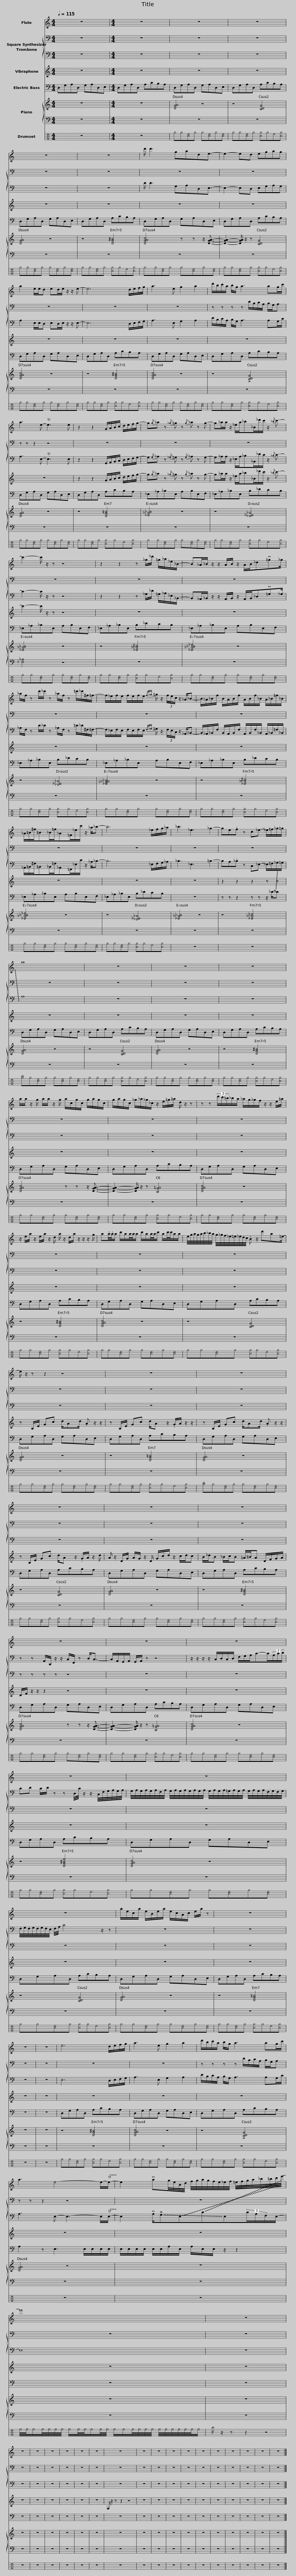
X:1
%%score 1 { 2 3 } 4 5 { 6 | 7 } 8
L:1/8
Q:1/4=115
M:4/4
I:linebreak $
K:C
V:1 treble
V:2 bass
V:3 bass
V:4 treble
V:5 bass transpose=-12
V:6 treble
V:7 bass
V:8 perc
K:none
V:1
 z8 |[M:4/4] z8 | z8 | z8 |$ z8 | %5
 z8 | d'/ d'3 gade3/2- | e2- ed egag |$ a2 e/e/d ed/e/ z/ z/ e- | e6 d/e/f/g/ | %10
 a3 e g2 a2 |$ d'/b/c'/a/ b/g/ a3 ag/c'/ | a3 e- Te3 e | z2 z2 G/A/B/c/ d/e/f/g/- |$ g{/g}_a z{/_g} =g z{/g} _a z g- | %15
 g_a/a/ z/ _e/a/_b_B/_d'/c'/ z/{/_b} c'3/2- | c'2- c'/ z/ z z4 |$ z2 z2 z _g/_d'/ =g/_a/_e/_B/- | B_A/_B/ z/ z/ A/B/ z/ A/B/_dP=g_g/ |$ _a/f/ z d'/_d'/ z _a/f/ z =d'/_d'/^f/=f/- | %20
 f/_e/f/e/ f/e/f/e/{/f_g} =g/ z/ (3f/e/c/ z/ _A/_B- |$ B/_A/_B/f/ B/A/B/f/ A/B/f/_B/ A/_B/=f/_B/ | _A/=B/^f/=B_B/=f/_A=F/_e/c'/ z/ _a/_b- |$ b6 _e/f/g/_a/ | _b3 _e3 _g2- | %25
 ge.f z c_e- _e/=f/_g/=g/ | a8 |$ z8 | z8 | z8 | %30
 a/a/ z/ g/ a/a/ z/ g/ a/c/g/c/ g/a/g/c/ |$ g/a/g/c/ _g/_a/_g/_c/ z/ e/=g/=a/ d/ z/ z | z z (3d'/c'/=b/_b/a/ _a/g/_g/f/ z/ z/ e/=a/ |$ z/ e/a/ z/ e/a/ z/ d/ a/ z/ d/a/ z/ z/ z/ g/ | a.a/4.a/4a/ c'/a/a/4a/4a/ c'/a/a/4a/4c'/ a/c'/4c'/4a/a/ |$ %35
 e/4g/4a/4g/4a/4b/4_b/4a/4 g/4_g/4f/4_e/4=e/4_e/4d/4c/4 .B z/ d'a=e/- | e/ z/ z z2 z4 |$ z8 | z8 | z8 |$ %40
 z8 | z8 | z8 |$ z8 | z8 | %45
 z8 |$ z8 |$ z8 | a/e/c/a/ e/B/e/a/ e/c/A/c/ e/a/ z | z8 | %50
 z8 | z8 |$ e6 d/e/f/g/ | a3 e g2 a2 | d'/b/c'/a/ b/g/ a3 ag/c'/ | %55
 a3 e4- e/-!trill(!Te/-!trill)! |$ e2 Pag/4e/4B/4d/4 f/4g/4a/4g/4f/4e/4_e/4f/4 =e/4f/4g/4a/4_b/4=b/4c'/4e'/4- |$ e'8 | z8 | z8 | %60
 z8 | z8 | z8 | z8 | z8 |$ %65
 z8 | z8 | z8 | z8 | z8 | %70
 z8 | z8 | z8 | z8 | z8 | %75
 z8 |] %76
V:2
 z8 |[M:4/4] z8 | z8 | z8 |$ z8 | %5
 z8 | z8 | z8 |$ z8 | z8 | %10
 z8 |$ z z z z D/B,/C/A,/ B,/G,/A, | z z z2 z4 | z8 |$ z8 | %15
 z8 | z8 |$ z8 | z8 |$ z8 | %20
 z8 |$ z8 | z8 |$ z8 | z8 | %25
 z8 | z8 |$ z8 | z8 | z8 | %30
 z8 |$ z8 | z8 |$ z8 | z8 |$ %35
 z8 | z8 |$ z8 | z8 | z8 |$ %40
 z8 | z8 | z z A,,/D,,/ z/ z/ C,/F,,/ z D,<C,- |$ C,/A,,/G,,/A,,/ G,,/A,,/ z z4 | z/ z/ z/ z/ C,/D,/C,/D,/ F,/G,/A,/C-C/(3A,/C/D/ | %45
 CD C/D/ z z D,/4C/4 z/ z/ C,/4F,/4G,/4A,/4G,/4A,/4 |$ G,/4A,/4G,/4A,/4G,/4A,/4F,/4A,/4 G,/4A,/4G,/4A,/4G,/4A,/4G,/4A,/4 G,/4A,/4G,/4A,/4=G,/4A,/4G,/4A,/4 G,/4A,/4G,/4A,/4F,/4G,/4F,/4G,/4 |$ F,/4G,/4F,/4G,/4F,/4G,/4F,/4E,/4 F,/4A,/4 C4 z/ z | z8 | z8 | %50
 z8 | z8 |$ z8 | z8 | z z z z D/B,/C/A,/ B,/G,/A, | %55
 z z z2 z4 |$ z8 |$ z8 | z8 | z8 | %60
 z8 | z8 | z8 | z8 | z8 |$ %65
 z8 | z8 | z8 | z8 | z8 | %70
 z8 | z8 | z8 | z8 | z8 | %75
 z8 |] %76
V:3
 z8 |[M:4/4] z8 | z8 | z8 |$ z8 | %5
 z8 | D/ D3 G,A,D,E,3/2- | E,2- E,D, E,G,A,G, |$ A,2 E,/E,/D, E,D,/E,/ z/ z/ E,- | E,6 D,/E,/F,/G,/ | %10
 A,3 E, G,2 A,2 |$ D/B,/C/A,/ B,/G,/ A,3 A,G,/C/ | A,3 E,- TE,3 E, | z2 z2 G,,/A,,/B,,/C,/ D,/E,/F,/G,/- |$ G,{/G,}_A, z{/_G,} =G, z{/G,} _A, z G,- | %15
 G,_A,/A,/ z/ _E,/A,/_B,_B,,/_D/C/ z/{/_B,} C3/2- | C2- C/ z/ z z4 |$ z2 z2 z _G,/_D/ =G,/_A,/_E,/_B,,/- | B,,_A,,/_B,,/ z/ z/ A,,/B,,/ z/ A,,/B,,/_D,P=G,_G,/ |$ _A,/F,/ z D/_D/ z _A,/F,/ z =D/_D/^F,/=F,/- | %20
 F,/_E,/F,/E,/ F,/E,/F,/E,/{/F,_G,} =G,/ z/ (3F,/E,/C,/ z/ _A,,/_B,,- |$ B,,/_A,,/_B,,/F,/ B,,/A,,/B,,/F,/ A,,/B,,/F,/_B,,/ A,,/_B,,/=F,/_B,,/ | _A,,/=B,,/^F,/=B,,_B,,/=F,/_A,,=F,,/_E,/C/ z/ _A,/_B,- |$ B,6 _E,/F,/G,/_A,/ | _B,3 _E,3 =B,2- | %25
 B,A,._B, z C,_E,- _E,/=F,/_G,/=G,/ | A,8 |$ z8 | z8 | z8 | %30
 z8 |$ z8 | z8 |$ z8 | z8 |$ %35
 z8 | z8 |$ z8 | z8 | z8 |$ %40
 z8 | z8 | z z z z z4 |$ z8 | z8 | %45
 z8 |$ z8 |$ z8 | z8 | z8 | %50
 z8 | z8 |$ E,6 D,/E,/F,/G,/ | A,3 E, G,2 A,2 | D/B,/C/A,/ B,/G,/ A,3 A,G,/C/ | %55
 A,3 E,- E,3- E,/!trill(!TE,/-!trill)! |$ E,2 PA,/!~(!MG,!~(!E,!~(!C!~)!E,(3C/A,/F,/E,/- |$ E,8 | z8 | z8 | %60
 z8 | z8 | z8 | z8 | z8 |$ %65
 z8 | z8 | z8 | z8 | z8 | %70
 z8 | z8 | z8 | z8 | z8 | %75
 z8 |] %76
V:4
 z8 |[M:4/4] z8 | z8 | z8 |$ z8 | %5
 z8 | z8 | z8 |$ z8 | z8 | %10
 z8 |$ z8 | z8 | z2 z2 G/A/B/c/ d/e/f/g/- |$ g{/g}_a z{/_g} =g z{/g} _a z g- | %15
 g_a/a/ z/ _e/a/_b_B/_d'/c'/ z/{/_b} c'3/2- | c'2- c'/ z/ z z4 |$ z8 | z8 |$ z8 | %20
 z8 |$ z8 | z8 |$ z8 | z8 | %25
 z2 z2 z2 z z | z8 |$ z8 | z8 | z8 | %30
 z8 |$ z8 | z8 |$ z8 | z8 |$ %35
 z8 | z B,/E/ Gc d/Ad/ .A z/ z/ |$ z B,/E/ Gc d/A z/ .G/A/ z/ z/ | z B,/E/ Gc d/Ad/ .A z/ z/ | z B,/E/ Gc d/A z/ .G/A/ z/ d/ |$ %40
 A/ z/ D/G/ A/G/ z/ D/ G/c/d/ z/ c/d/c | B/_d/B _B/c/B =A/=B/A D/F/G/A/ | D/F/ z/ z/ z2 z4 |$ z8 | z8 | %45
 z8 |$ z8 |$ z8 | z8 | z8 | %50
 z8 | z8 |$ z8 | z8 | z8 | %55
 z8 |$ z8 |$ z8 | z8 | z8 | %60
 z8 | z8 | z8 | z8 | z8 |$ %65
 G,/ z/ z z2 z4 | z8 | z8 | z8 | z8 | %70
 z8 | z8 | z8 | z8 | z8 | %75
 z8 |] %76
V:5
 D,G,A,D, G,A,D,E, |[M:4/4] D,G,A,D, A,CB,A, | D,G,A,D, G,A,D,E, | D,G,A,D, A,CB,A, |$ D,G,A,D, G,A,D,E, | %5
 D,G,A,D, A,CB,A, | D,G,A,D, G,A,D,E, | D,G,A,D, A,CB,A, |$ D,G,A,D, G,A,D,E, | D,G,A,D, A,CB,A, | %10
 D,G,A,D, G,A,D,E, |$ D,G,A,D, A,CB,A, | D,G,A,D, G,A,D,E, | D,G,A,D, A,CB,A, |$ _E,_A,_B,E, A,B,E,F, | %15
 _E,_A,_B,E, B,_DCB, | _E,_A,_B,E, A,B,E,F, |$ _E,_A,_B,E, B,_DCB, | _E,_A,_B,E, A,B,E,F, |$ _E,_A,_B,E, B,_DCB, | %20
 _E,_A,_B,E, A,B,E,F, |$ _E,_A,_B,E, B,_DCB, | _E,_A,_B,E, A,B,E,F, |$ _E,_A,_B,E, B,_DCB, | z8 | %25
 z z z2 z z z/ _D/-!~(!_D | !~)!D,G,A,D, G,A,D,E, |$ D,G,A,D, A,CB,A, | D,G,A,D, G,A,D,E, | D,G,A,D, A,CB,A, | %30
 D,G,A,D, G,A,D,E, |$ D,G,A,D, A,CB,A, | D,G,A,D, G,A,D,E, |$ D,G,A,D, A,CB,A, | D,G,A,D, G,A,D,E, |$ %35
 D,G,A,D, A,CB,A, | D,G,A,D, G,A,D,E, |$ D,G,A,D, A,CB,A, | D,G,A,D, G,A,D,E, | D,G,A,D, A,CB,A, |$ %40
 D,G,A,D, G,A,D,E, | D,G,A,D, A,CB,A, | D,G,A,D, G,A,D,E, |$ D,G,A,D, A,CB,A, | D,G,A,D, G,A,D,E, | %45
 D,G,A,D, A,CB,A, |$ D,G,A,D, G,A,D,E, |$ D,G,A,D, A,CB,A, | D,G,A,D, G,A,D,E, | D,G,A,D, A,CB,A, | %50
 z8 | z8 |$ D,G,A,D, A,CB,A, | D,G,A,D, G,A,D,E, | D,G,A,D, A,CB,A, | %55
 A,2 z E,3 E,/E,/E,/E,/ |$ E,/E,/E,/E,/ E,/E,/A,/E,/ A,/E,/E,/ z/ z2 |$ z8 | z8 | z8 | %60
 z8 | z8 | z8 | z8 | z8 |$ %65
 z8 | z8 | z8 | z8 | z8 | %70
 z8 | z8 | z8 | z8 | z8 | %75
 z8 |] %76
V:6
 z8 |[M:4/4] z8 | [DGA]4 z4 | z4 [CDG]4 |$ [DGA]4 z4 | %5
 z4 [DG^B]4 | [DGAc]4 z z z/ [DGA]3/2- | [DGA]2- [DGA]/ z/ z [CDG]4 |$ [DGAc]4 z4 | z4 [DG^B]4 | %10
 [DGAc]4 z4 |$ z4 !>![CDG]4 | [DGA]4 z4 | z4 [DG=B]4 |$ [_E_A_B]4 z4 | %15
 z4 [_D_E_A]4 | [_E_A_B]4 z4 |$ z4 [_E_A^c]4 | [_E_A_B_d]4 z4 |$ z4 [_D_E_A]4 | %20
 [_E_G_A_B]4 z4 |$ z4 [_E_A^c]4 | [_E_A_B_d]4 z4 |$ z4 [_D_E_A]4 | [_E_A_B]4 z4 | %25
 z4 [_E_A=c]4 | [DGA]4 z4 |$ z4 [CDG]4 | [DGA]4 z4 | z4 [DG^B]4 | %30
 [DGAc]4 z z z/ [DGA]3/2- |$ [DGA]2- [DGA]/ z/ z [CG=A]4 | [DGAc]4 z4 |$ z4 [DG^B]4 | [DGAc]4 z4 |$ %35
 z4 [CDG]4 | [DGA]4 z4 |$ z4 [DG=B]4 | [DGA]4 z4 | z4 [CDG]4 |$ %40
 [DGA]4 z4 | z4 [DG^B]4 | [DGAc]4 z z z/ [DGA]3/2- |$ [DGA]2- [DGA]/ z/ z [CG=A]4 | [DGAc]4 z4 | %45
 z4 [DG^Be]4 |$ [DGAc]4 z4 |$ z4 [CDG]4 | [DGA]4 z4 | z4 [DG=B]4 | %50
 z8 | z8 |$ z4 [DG^B]4 | [DGAc]4 z4 | z4 !>![CDG]4 | %55
 [DGA]4 z4 |$ z8 |$ z8 | z8 | z8 | %60
 z8 | z8 | z8 | z8 | z8 |$ %65
 z8 | z8 | z8 | z8 | z8 | %70
 z8 | z8 | z8 | z8 | z8 | %75
 z8 |] %76
V:7
 z8 |[M:4/4] z8 | z8 | z8 |$ z8 | %5
 z8 | z8 | z8 |$ z8 | z8 | %10
 z8 |$ z8 | z8 | z8 |$ z8 | %15
 z8 | [_E,_A,]4 z4 |$ z8 | z8 |$ z8 | %20
 z8 |$ z8 | z8 |$ z8 | z8 | %25
 z8 | z8 |$ z8 | z8 | z8 | %30
 z8 |$ z8 | z8 |$ z8 | z8 |$ %35
 z8 | z8 |$ z8 | z8 | z8 |$ %40
 z8 | z8 | z8 |$ z8 | z8 | %45
 z8 |$ z8 |$ z8 | z8 | z8 | %50
 z8 | z8 |$ z8 | z8 | z8 | %55
 z8 |$ z8 |$ z8 | z8 | z8 | %60
 z8 | z8 | z8 | z8 | z8 |$ %65
 z8 | z8 | z8 | z8 | z8 | %70
 z8 | z8 | z8 | z8 | z8 | %75
 z8 |] %76
V:8
 z8 |[M:4/4] z8 | ^g^g[^c^e]^g ^g[^c^e]^g[^c^e] | ^g^g[^c^e]^g [^c^g]^g^e[^c^g] |$ ^g^g[^c^e]^g ^g[^c^e]^g[^c^e] | %5
 ^g^g[^c^e]^g [^c^g]^g^e[^c^g] | ^g^g[^c^e]^g ^g[^c^e]^g[^c^e] | ^g^g[^c^e]^g [^c^g]^g^e[^c^g] |$ ^g^g[^c^e]^g ^g[^c^e]^g[^c^e] | ^g^g[^c^e]^g [^c^g]^g^e[^c^g] | %10
 ^g^g[^c^e]^g ^g[^c^e]^g[^c^e] |$ ^g^g[^c^e]^g [^c^g]^g^e[^c^g] | ^g^g[^c^e]^g ^g[^c^e]^g[^c^e] | ^g^g[^c^e]^g [^c^g]^g^e[^c^g] |$ ^g^g[^c^e]^g ^g[^c^e]^g[^c^e] | %15
 ^g^g[^c^e]^g [^c^g]^g^e[^c^g] | ^g^g[^c^e]^g ^g[^c^e]^g[^c^e] |$ ^g^g[^c^e]^g [^c^g]^g^e[^c^g] | ^g^g[^c^e]^g ^g[^c^e]^g[^c^e] |$ ^g^g[^c^e]^g [^c^g]^g^e[^c^g] | %20
 ^g^g[^c^e]^g ^g[^c^e]^g[^c^e] |$ ^g^g[^c^e]^g [^c^g]^g^e[^c^g] | ^g^g[^c^e]^g ^g[^c^e]^g[^c^e] |$ ^g^g[^c^e]^g [^c^g]^g^e[^c^g] | z8 | %25
 z8 | [^g^b]^g[^c^e]^g ^g[^c^e]^g[^c^e] |$ ^g^g[^c^e]^g [^c^g]^g^e[^c^g] | ^g^g[^c^e]^g ^g[^c^e]^g[^c^e] | ^g^g[^c^e]^g [^c^g]^g^e[^c^g] | %30
 ^g^g[^c^e]^g ^g[^c^e]^g[^c^e] |$ ^g^g[^c^e]^g [^c^g]^g^e[^c^g] | ^g^g[^c^e]^g ^g[^c^e]^g[^c^e] |$ ^g^g[^c^e]^g [^c^g]^g^e[^c^g] | ^g^g[^c^e]^g ^g[^c^e]^g[^c^e] |$ %35
 ^g^g[^c^e]^g [^c^g]^g^e[^c^g] | ^g^g[^c^e]^g ^g[^c^e]^g[^c^e] |$ ^g^g[^c^e]^g [^c^g]^g^e[^c^g] | [^g^b]^g[^c^e]^g ^g[^c^e]^g[^c^e] | ^g^g[^c^e]^g [^c^g]^g^e[^c^g] |$ %40
 ^g^g[^c^e]^g ^g[^c^e]^g[^c^e] | ^g^g[^c^e]^g [^c^g]^g^e[^c^g] | ^g^g[^c^e]^g ^g[^c^e]^g[^c^e] |$ ^g^g[^c^e]^g [^c^g]^g^e[^c^g] | ^g^g[^c^e]^g ^g[^c^e]^g[^c^e] | %45
 ^g^g[^c^e]^g [^c^g]^g^e[^c^g] |$ ^g^g[^c^e]^g ^g[^c^e]^g[^c^e] |$ ^g^g[^c^e]^g [^c^g]^g^e[^c^g] | ^g^g[^c^e]^g ^g[^c^e]^g[^c^e] | ^g^g[^c^e]^g [^c^g]^g^e[^c^g] | %50
 z8 | z8 |$ ^g^g[^c^e]^g [^c^g]^g^e[^c^g] | ^g^g[^c^e]^g ^g[^c^e]^g[^c^e] | ^g^g[^c^e]^g [^c^g]^g^e[^c^g] | %55
 z8 |$ z8 |$ ^f/4^f/4^f/^f/4^f/4^f/4^f/4 ^f/^f/4^f/4^f/^f/4^f/4 ^f/^f/^f/4^f/4^f/4^f/4 ^f/4^f/4^f/4^f/4^f/4^f/4^f/ | ^a/ z/ z z2 z4 | z8 | %60
 z8 | z8 | z8 | z8 | z8 |$ %65
 z8 | z8 | z8 | z8 | z8 | %70
 z8 | z8 | z8 | z8 | z8 | %75
 z8 |] %76
